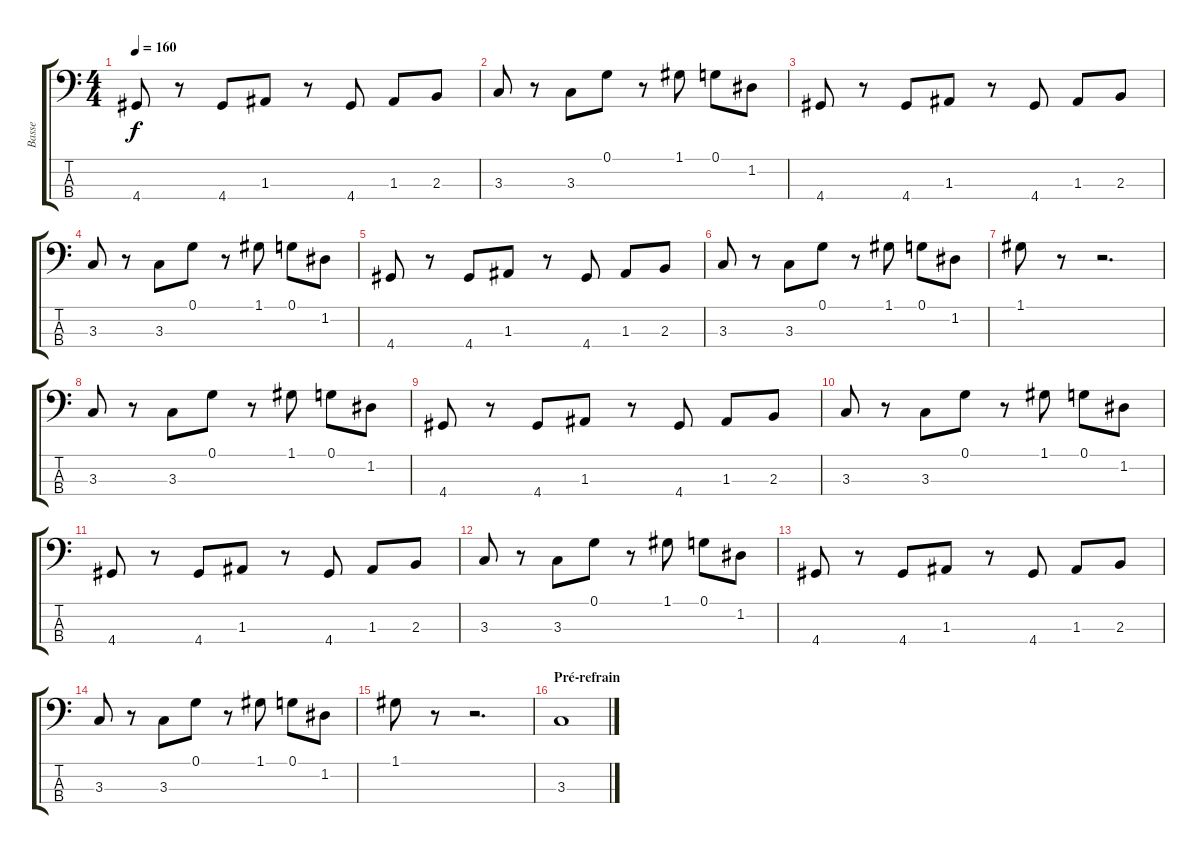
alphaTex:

\track ("Basse" "Basse") {instrument electricbassfinger}
\staff {score tabs}
\tuning (G2 D2 A1 E1) {hide}
\ts (4 4)
\tempo 160
\clef f4
\ks c
4.4.8{dy f} r.8 4.4.8 1.3.8 r.8 4.4.8 1.3.8 2.3.8 |
3.3.8 r.8 3.3.8 0.1.8 r.8 1.1.8 0.1.8 1.2.8 |
4.4.8 r.8 4.4.8 1.3.8 r.8 4.4.8 1.3.8 2.3.8 |
3.3.8 r.8 3.3.8 0.1.8 r.8 1.1.8 0.1.8 1.2.8 |
4.4.8 r.8 4.4.8 1.3.8 r.8 4.4.8 1.3.8 2.3.8 |
3.3.8 r.8 3.3.8 0.1.8 r.8 1.1.8 0.1.8 1.2.8 |
1.1.8 r.8 r.2{d} |
3.3.8 r.8 3.3.8 0.1.8 r.8 1.1.8 0.1.8 1.2.8 |
4.4.8 r.8 4.4.8 1.3.8 r.8 4.4.8 1.3.8 2.3.8 |
3.3.8 r.8 3.3.8 0.1.8 r.8 1.1.8 0.1.8 1.2.8 |
4.4.8 r.8 4.4.8 1.3.8 r.8 4.4.8 1.3.8 2.3.8 |
3.3.8 r.8 3.3.8 0.1.8 r.8 1.1.8 0.1.8 1.2.8 |
4.4.8 r.8 4.4.8 1.3.8 r.8 4.4.8 1.3.8 2.3.8 |
3.3.8 r.8 3.3.8 0.1.8 r.8 1.1.8 0.1.8 1.2.8 |
1.1.8 r.8 r.2{d} |
\section ("" "Pré-refrain")
3.3.1
